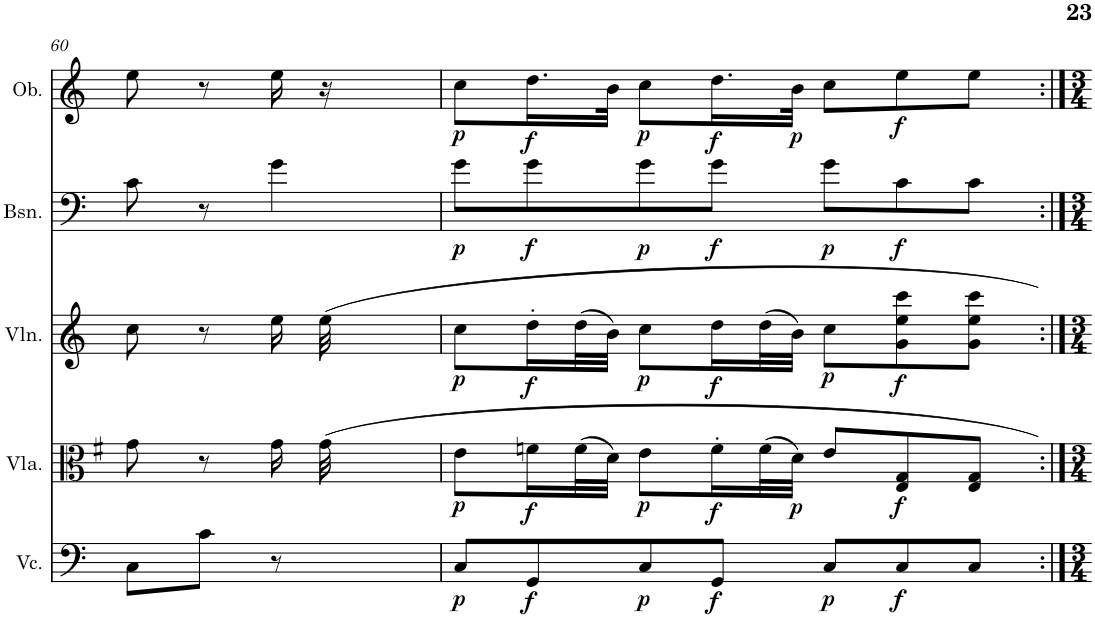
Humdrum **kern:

**kern	**dynam	**kern	**dynam	**kern	**dynam	**kern	**dynam	**kern	**dynam
*part5	*part5	*part4	*part4	*part3	*part3	*part2	*part2	*part1	*part1
*staff5	*staff5	*staff4	*staff4	*staff3	*staff3	*staff2	*staff2	*staff1	*staff1
*I"Violoncello	*	*I"Viola	*	*I"Violin	*	*I"Bassoon	*	*I"Oboe	*
*I'Vc.	*	*I'Vla.	*	*I'Vln.	*	*I'Bsn.	*	*I'Ob.	*
!!LO:PB:g=z
*clefF4	*	*clefC3	*	*clefG2	*	*clefF4	*	*clefG2	*
*k[]	*	*k[f#]	*	*k[]	*	*k[]	*	*k[]	*
*M4/4	*	*M4/4	*	*M4/4	*	*M4/4	*	*M4/4	*
*met(c)	*	*met(c)	*	*met(c)	*	*met(c)	*	*met(c)	*
=60	=60	=60	=60	=60	=60	=60	=60	=60	=60
8C\L	.	8g\	.	8cc\	.	8c\	.	8ee\	.
8c\J	.	8r	.	8r	.	8r	.	8r	.
8r	.	16g\	.	16ee\	.	4g\	.	16ee\	.
.	.	32g\	.	32ee\	.	.	.	16r	.
.	.	8ryy	.	8ryy	.	.	.	.	.
8ryy	.	.	.	.	.	.	.	8ryy	.
.	.	32ryy	.	32ryy	.	.	.	.	.
=61	=61	=61	=61	=61	=61	=61	=61	=61	=61
!	!LO:DY:b	!	!LO:DY:b	!	!LO:DY:b	!	!LO:DY:b	!	!LO:DY:b
8C/L	p	8e\L	p	8cc\L	p	8g\L	p	8cc\L	p
!	!LO:DY:b	!	!LO:DY:b	!	!LO:DY:b	!	!LO:DY:b	!	!LO:DY:b
8GG/	f	16fn\L	f	16dd'\L	f	8g\	f	16.dd\L	f
.	.	(>32f\L	.	(>32dd\L	.	.	.	.	.
.	.	32d\JJJ)	.	32b\JJJ)	.	.	.	32b\JJk	.
!	!LO:DY:b	!	!LO:DY:b	!	!LO:DY:b	!	!LO:DY:b	!	!LO:DY:b
8C/	p	8e\L	p	8cc\L	p	8g\	p	8cc\L	p
!	!LO:DY:b	!	!LO:DY:b	!	!LO:DY:b	!	!LO:DY:b	!	!LO:DY:b
8GG/J	f	16f'\L	f	16dd\L	f	8g\J	f	16.dd\L	f
.	.	(>32f\L	.	(>32dd\L	.	.	.	.	.
!	!	!	!LO:DY:b	!	!	!	!	!	!LO:DY:b
.	.	32d\JJJ)	p	32b\JJJ)	.	.	.	32b\JJk	p
!	!LO:DY:b	!	!	!	!LO:DY:b	!	!LO:DY:b	!	!
8C/L	p	8e/L	.	8cc\L	p	8g\L	p	8cc\L	.
!	!LO:DY:b	!	!LO:DY:b	!	!LO:DY:b	!	!LO:DY:b	!	!LO:DY:b
8C/	f	8E/ 8G/	f	8g\ 8ee\ 8ccc\	f	8c\	f	8ee\	f
8C/J	.	8E/ 8G/J	.	8g\ 8ee\ 8ccc\J	.	8c\J	.	8ee\J	.
=:|!	=:|!	=:|!	=:|!	=:|!	=:|!	=:|!	=:|!	=:|!	=:|!
*-	*-	*-	*-	*-	*-	*-	*-	*-	*-
